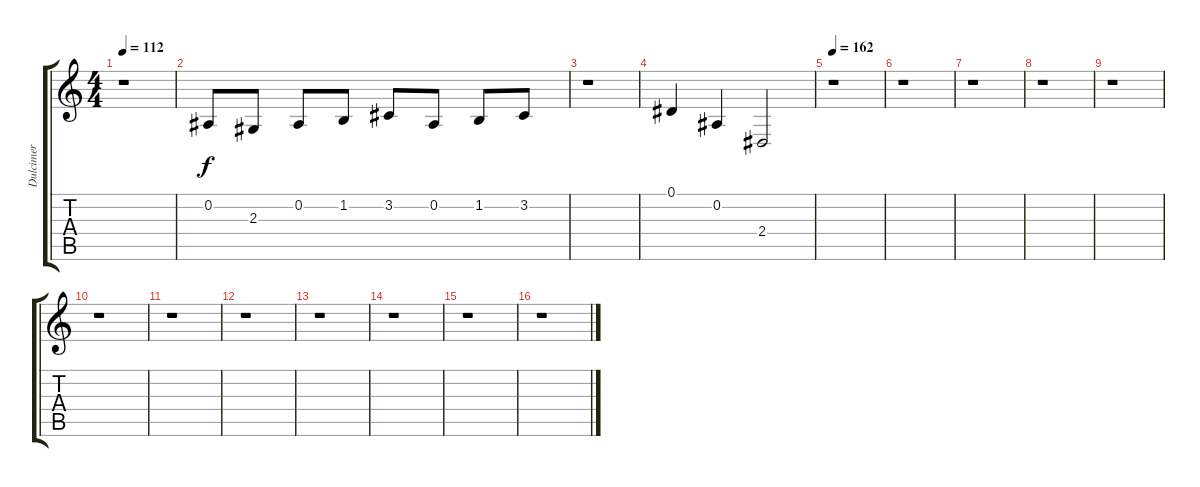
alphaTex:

\track ("Dulcimer" "Dulcimer") {instrument dulcimer}
\staff {score tabs}
\tuning (Eb4 Bb3 Gb3 Db3 Ab2 Eb2) {hide}
\ts (4 4)
\tempo 112
\clef g2
\ks c
r.1{dy f} |
0.2.8 2.3.8 0.2.8 1.2.8 3.2.8 0.2.8 1.2.8 3.2.8 |
r.1 |
0.1.4 0.2.4 2.4.2 |
\tempo 162
r.1 |
r.1 |
r.1 |
r.1 |
r.1 |
r.1 |
r.1 |
r.1 |
r.1 |
r.1 |
r.1 |
r.1
